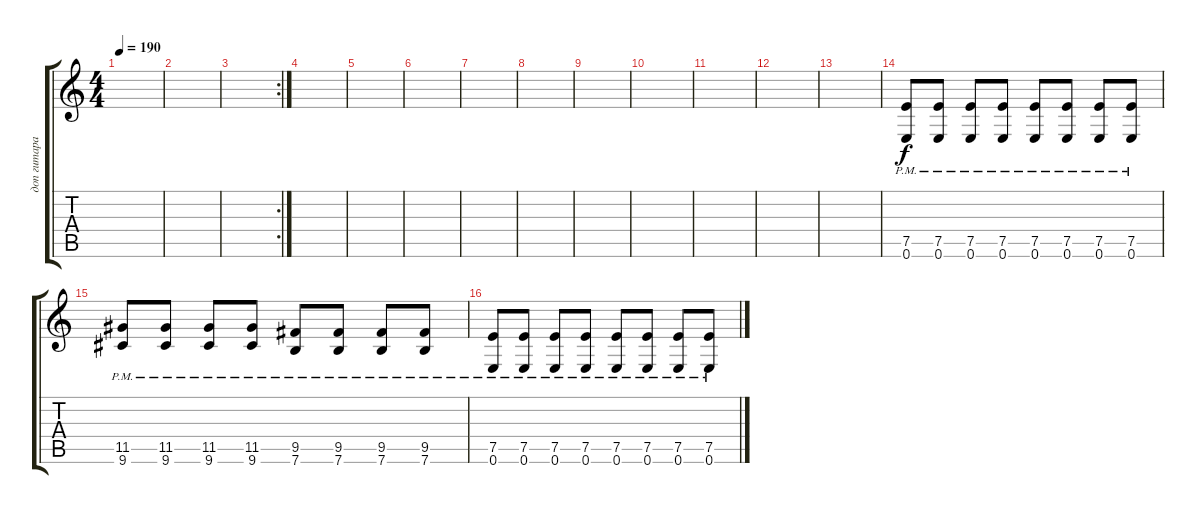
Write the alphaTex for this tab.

\track ("доп гитара" "доп гитара") {instrument acousticguitarsteel}
\staff {score tabs}
\tuning (E4 B3 G3 D3 A2 E2) {hide}
\ts (4 4)
\tempo 190
\clef g2
\ks c
|
|
\rc 2
|
|
|
|
|
|
|
|
|
|
|
(7.5{pm} 0.6{pm}).8{instrument distortionguitar} (7.5{pm} 0.6{pm}).8 (7.5{pm} 0.6{pm}).8 (7.5{pm} 0.6{pm}).8 (7.5{pm} 0.6{pm}).8 (7.5{pm} 0.6{pm}).8 (7.5{pm} 0.6{pm}).8 (7.5{pm} 0.6{pm}).8 |
(11.5{pm} 9.6{pm}).8 (11.5{pm} 9.6{pm}).8 (11.5{pm} 9.6{pm}).8 (11.5{pm} 9.6{pm}).8 (9.5{pm} 7.6{pm}).8 (9.5{pm} 7.6{pm}).8 (9.5{pm} 7.6{pm}).8 (9.5{pm} 7.6{pm}).8 |
(7.5{pm} 0.6{pm}).8 (7.5{pm} 0.6{pm}).8 (7.5{pm} 0.6{pm}).8 (7.5{pm} 0.6{pm}).8 (7.5{pm} 0.6{pm}).8 (7.5{pm} 0.6{pm}).8 (7.5{pm} 0.6{pm}).8 (7.5{pm} 0.6{pm}).8
